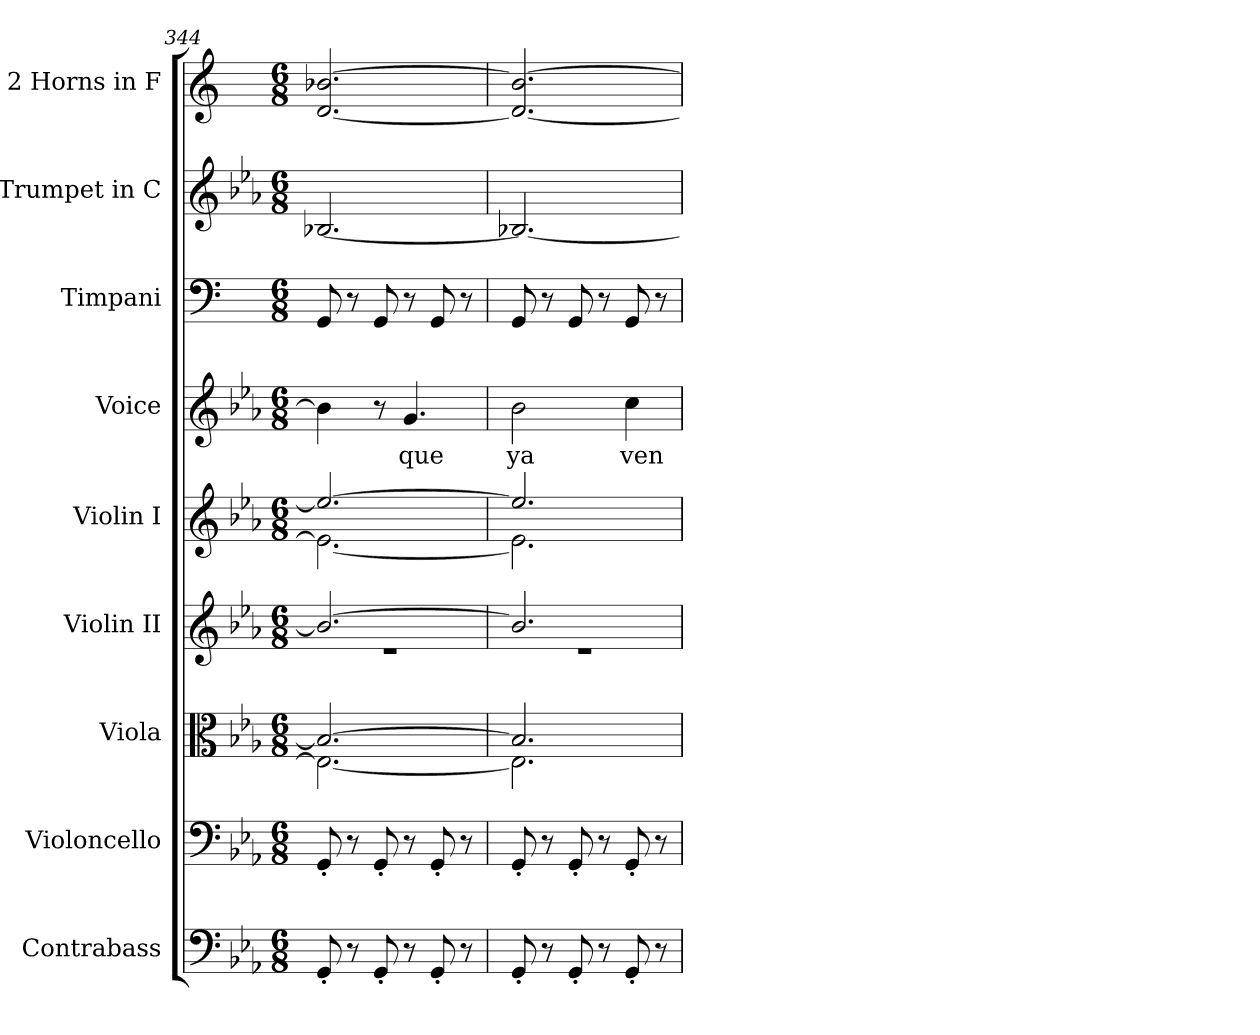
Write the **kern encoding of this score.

**kern	**kern	**kern	**kern	**kern	**kern	**text	**kern	**kern	**kern
*part9	*part8	*part7	*part6	*part5	*part4	*part4	*part3	*part2	*part1
*staff9	*staff8	*staff7	*staff6	*staff5	*staff4	*staff4	*staff3	*staff2	*staff1
*I"Contrabass	*I"Violoncello	*I"Viola	*I"Violin II	*I"Violin I	*I"Voice	*	*I"Timpani	*I"Trumpet in C	*I"2 Horns in F
*I'Cb.	*I'Vc.	*I'Vla.	*I'Vln. II	*I'Vln. I	*	*	*I'Timp.	*	*I'Hn.
*clefF4	*clefF4	*clefC3	*clefG2	*clefG2	*clefG2	*	*clefF4	*clefG2	*clefG2
*ITrd7c12	*	*	*	*	*	*	*	*	*ITrd4c7
*k[b-e-a-]	*k[b-e-a-]	*k[b-e-a-]	*k[b-e-a-]	*k[b-e-a-]	*k[b-e-a-]	*	*k[]	*k[b-e-a-]	*k[b-]
*E-:	*E-:	*E-:	*E-:	*E-:	*E-:	*	*C:	*E-:	*F:
*M6/8	*M6/8	*M6/8	*M6/8	*M6/8	*M6/8	*	*M6/8	*M6/8	*M6/8
=344	=344	=344	=344	=344	=344	=344	=344	=344	=344
*	*	*^	*^	*^	*	*	*	*	*
8GGG'i/	8GG'i/	2.B-i/_>	2.E-i\_<	2.b-i/_>	2.r	2.ee-i/_>	2.e-i\_<	4b-i\]	.	8GGi/	[<2.B-Xi/	[<2.Gi/ [>2.e-Xi
8r	8r	.	.	.	.	.	.	.	.	8r	.	.
8GGG'i/	8GG'i/	.	.	.	.	.	.	8r	.	8GGi/	.	.
!	!	!	!	!	!	!	!	!	!LO:LY:b:color=#000000	!	!	!
8r	8r	.	.	.	.	.	.	4.gi/	que	8r	.	.
8GGG'i/	8GG'i/	.	.	.	.	.	.	.	.	8GGi/	.	.
8r	8r	.	.	.	.	.	.	.	.	8r	.	.
=345	=345	=345	=345	=345	=345	=345	=345	=345	=345	=345	=345	=345
!	!	!	!	!	!	!	!	!	!LO:LY:b:color=#000000	!	!	!
8GGG'i/	8GG'i/	2.B-i/]	2.E-i\]	2.b-i/]	2.r	2.ee-i/]	2.e-i\]	2b-i\	ya	8GGi/	2.B-Xi/_<	2.Gi/_< 2.e-i_>
8r	8r	.	.	.	.	.	.	.	.	8r	.	.
8GGG'i/	8GG'i/	.	.	.	.	.	.	.	.	8GGi/	.	.
8r	8r	.	.	.	.	.	.	.	.	8r	.	.
!	!	!	!	!	!	!	!	!	!LO:LY:b:color=#000000	!	!	!
8GGG'i/	8GG'i/	.	.	.	.	.	.	4cci\	ven-	8GGi/	.	.
8r	8r	.	.	.	.	.	.	.	.	8r	.	.
*	*	*v	*v	*	*	*v	*v	*	*	*	*	*
*	*	*	*v	*v	*	*	*	*	*	*
=	=	=	=	=	=	=	=	=	=
*-	*-	*-	*-	*-	*-	*-	*-	*-	*-
